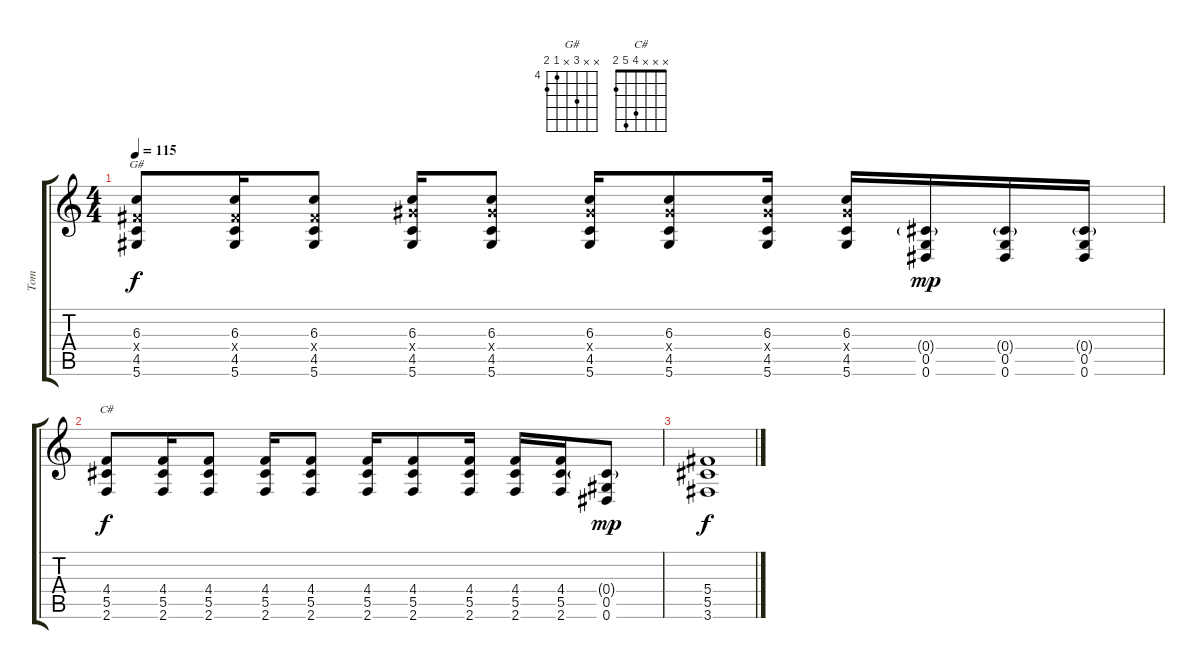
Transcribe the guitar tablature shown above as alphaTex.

\track ("Tom" "Tom") {instrument acousticguitarsteel}
\staff {score tabs}
\tuning (Eb4 Bb3 Gb3 Db3 Ab2 Eb2) {hide}
\chord ("G#" x x 6 x 4 5) {firstfret 4}
\chord ("C#" x x x 4 5 2)
\ts (4 4)
\tempo 115
\clef g2
\ks c
(6.3 5.4{x} 4.5 5.6).8{ch "G#" dy f} (6.3 5.4{x} 4.5 5.6).16 (6.3 5.4{x} 4.5 5.6).8 (6.3 7.4{x} 4.5 5.6).16 (6.3 7.4{x} 4.5 5.6).8 (6.3 7.4{x} 4.5 5.6).16 (6.3 7.4{x} 4.5 5.6).8 (6.3 7.4{x} 4.5 5.6).16 (6.3 7.4{x} 4.5 5.6).16 (0.4{g} 0.5 0.6).16{dy mp} (0.4{g} 0.5 0.6).16 (0.4{g} 0.5 0.6).16 |
(4.4 5.5 2.6).8{ch "C#" dy f} (4.4 5.5 2.6).16 (4.4 5.5 2.6).8 (4.4 5.5 2.6).16 (4.4 5.5 2.6).8 (4.4 5.5 2.6).16 (4.4 5.5 2.6).8 (4.4 5.5 2.6).16 (4.4 5.5 2.6).16 (4.4 5.5 2.6).16 (0.4{g} 0.5 0.6).8{dy mp} |
(5.4 5.5 3.6).1{dy f}
